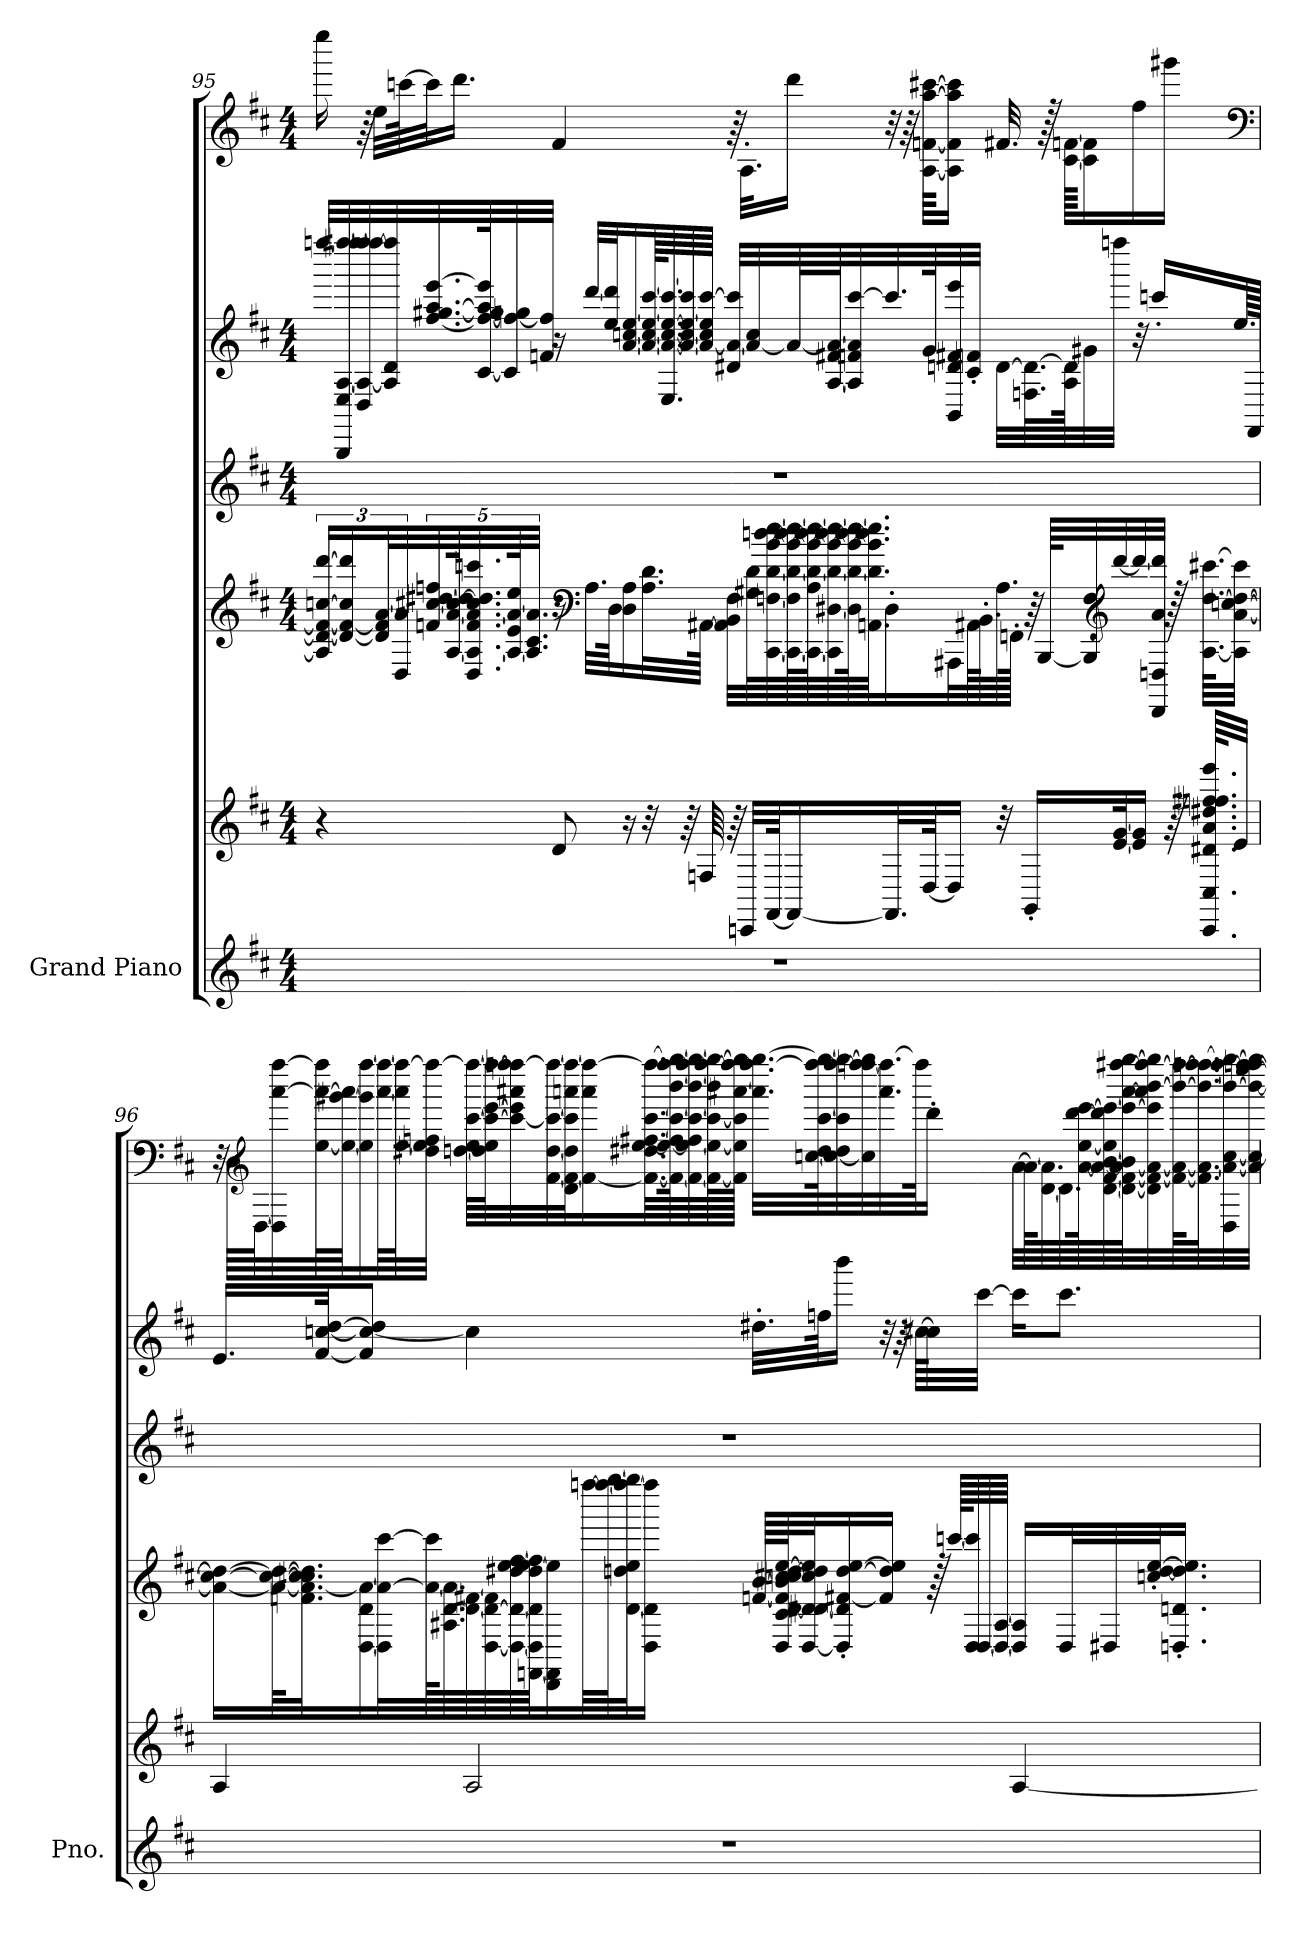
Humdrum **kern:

**kern	**kern	**kern	**kern	**kern	**kern
*part1	*part1	*part1	*part1	*part1	*part1
*staff6	*staff5	*staff4	*staff3	*staff2	*staff1
*I"Grand Piano	*	*	*	*	*
*I'Pno.	*	*	*	*	*
!!LO:LB:g=z
*clefG2	*clefG2	*clefG2	*clefG2	*clefG2	*clefG2
*k[f#c#]	*k[f#c#]	*k[f#c#]	*k[f#c#]	*k[f#c#]	*k[f#c#]
*M4/4	*M4/4	*M4/4	*M4/4	*M4/4	*M4/4
=95	=95	=95	=95	=95	=95
1r	4r	24A/] 24d/_ 24f#/_ [24ccn/ [24ddd/LL	1r	[32ffffn/LLL	16eeee\
.	.	.	.	32BBB/ 32E/ [32A/ 32ffffn/_ [32ffff#X/	.
.	.	24d/_ 24f#/_ 24cc/] 24ddd/]	.	.	.
.	.	.	.	32D/ 32A/_ 32ffff/] 32ffff#/_	64r
.	.	.	.	.	32ee\LLL
.	.	48d/] 48f#/] [48a/L	.	.	.
.	.	.	.	32A/] 32d/ 32ffff#/]	.
.	.	48D/ 48a/]	.	.	.
.	.	.	.	.	[64cccn\K
.	.	40fn/ [40cc#X/ [40dd#X/ 40ffn/	.	[32.ff#/ [32.gg#X/ [32.aa/ [32.eee/	32ccc\J]
.	.	[80A/ [80a/ 80cc#/_ 80dd#/_K	.	.	.
.	.	.	.	.	16.ddd\JJ
.	.	40.D/ 40.A/_ 40.f/ 40.a/_ 40.cc#/] 40.dd#/] 40.cccn/	.	.	.
.	.	.	.	[64c#/ 64ff#/_ 64gg#/] 64aa/] 64eee/]K	.
.	.	.	.	32c#/] 32ff#/_ 32ggn/	.
.	.	80A/_ 80e/ 80a/_ 80ee/K	.	.	.
.	.	40.A/] 40.c#/ 40.a/]JJJ	.	.	.
.	.	.	.	32fn/ 32ff#/]JJJ	.
.	8d/	16r	.	16r	4f#/
*	*	*clefF4	*	*	*
.	.	32.A\LLL	.	[32ddd/LLL	.
.	.	.	.	32ee/ 32ddd/]J	.
.	.	64D\JK	.	.	.
.	16r	16D\ 16A\	.	[16a/ [16ccn/ [16ee/	.
.	32r	32.A\ 32.d\L	.	128a/_ 128cc/_ 128ee/_ [128ccc#/KLL	.
.	.	.	.	64.E/ 64.a/_ 64.cc/_ 64.ee/_ 64.ccc#/_	.
.	64r	.	.	64a/_ 64cc/_ 64ee/_ 64ccc#/]	.
.	64Fn/	[64AA#X\JJJk	.	64a/_ 64cc/] 64ee/] [64ccc#/JJJJ	.
.	64r	32AA#\] 32BB\ 32F#\LLL	.	32d#X/ 32a/_ 32ccc#/]LLL	64r
.	32CCn/LLL	.	.	.	32.A'\KLL
.	.	64G#X\ 64d\L	.	32a/_ 32cc/	.
.	[64FF#/JK	[64CC#\ [64Fn\ [64d\ [64b\ [64ddn\ [64ee\	.	.	.
.	16FF#/_	128CC#\_ 128F\] 128d\_ 128b\_ 128dd\_ 128ee\_L	.	64a/L_	16ddd\JJ
.	.	128CC#\_ 128A\ 128d\_ 128b\_ 128dd\_ 128ee\_J	.	.	.
.	.	64CC#\] [64D#X\ 64d\_ 64b\_ 64dd\_ 64ee\_	.	[64A/ 64f#X/ 64a/_J	.
.	.	128D#\] 128d\_ 128b\_ 128dd\_ 128ee\_K	.	32A/] 32fn/ 32a/] [32ccc#/	.
.	.	64.AAn\ 64.d\] 64.b\] 64.dd\] 64.ee\]JJ	.	.	.
.	32.FF#/L]	16D#'\	.	32.ccc#/]	32r
.	.	.	.	.	64r
.	[64D/JK	.	.	64g/K	[64A\ [64fn\ [64aa\ [64ccc#X\KKLL
.	16D/JJ]	32AAA#X\L	.	32BB/ 32dn/ 32f#X/ 32eee/	16A\] 16f\] 16aa\] 16ccc#\]JJ
.	.	128AA#X\KL	.	32c#/' 32fn/'JJJ	.
.	.	64.BB'\	.	.	.
.	32r	64.A\	.	[32d\LLL	32.f#X/
.	.	128FFn'\JJJJk	.	.	.
.	16GG'/LL	64r	.	64.Fn\ 64.d\_L	.
.	.	[64BBB/KLLL	.	.	128r
.	.	.	.	128A\ 128d\]JK	[128c#\ [128fn\KKKLL
.	.	32BBB/] 32F/	.	32g#X\	16c#\] 16f\]
*	*	*clefG2	*	*	*
.	[32e/ [32g/K	[32ddd/	.	32ffffn\JJJ	.
.	16e/] 16g/]JJ	32ddd/_	.	32r	16ff#\
.	.	32DD/ 32Dn/ 32a/ 32ddd/]JJJ	.	16cccn'/LL	.
.	128r	128r	.	.	16ggg#X\JJ
.	64.CC/ 64.C#/ 64.d#X/ 64.a/ 64.dd#X/ 64.ffn/ 64.ff#X/ 64.eee/KLLL	[64.A\ [64.dd\ [64.ccc#X\KLLL	.	.	.
.	32e/JJJ	32A\] [32a\ [32ccn\ 32dd\_ 32ccc#\]JJJ	.	64.ee/LL	.
*	*	*	*	*	*clefF4
.	.	.	.	128FF#/JJJJk	.
!!LO:PB:g=z
=96	=96	=96	=96	=96	=96
1r	4A/	16a\_ 16cc\_ 16dd\_LL	1r	16.e/LL	32r
.	.	.	.	.	64D\LLLL
*	*	*	*	*	*clefG2
.	.	.	.	.	[64D\J
.	.	64a\_ 64cc\_ 64dd\_KL	.	.	32D\] [32aaa\ [32ffff#\
.	.	32.fn\ 32.a\_ 32.cc\] 32.cc#X\ 32.dd\]J	.	.	.
.	.	.	.	[32f#/ [32ccn/ [32dd/JK	[64ee\ 64aaa\_ 64ffff#\]L
.	.	.	.	.	64ee\_ [64ggg#X\ 64aaa\]JJ
.	.	[16D\ 16d\ 16a\_	.	8f#/] 8cc/_ 8dd/]J	16ee\] 16ggg#\] [16ffff#\
.	.	32D\] 32a\_ [32ccc#\L	.	.	[64aaa\ 64ffff#\_LL
.	.	.	.	.	[64ee\ 64aaa\] 64ffff#\_J
.	.	128a\_ 128ccc#\]KL	.	.	32dd#X\ 32ee\] 32ffn\ 32ffff#\_JJJ
.	.	64.A#X\ [64.d\ 64.a\]	.	.	.
.	2A/	64d\_ [64f#X\	.	4cc\]	[64ddn\ [64ee\ [64ccc#\ 64ffff#\_LLLL
.	.	[64D\ 64d\_ 64f#\]	.	.	64dd\] 64ee\] 64ccc#\_ [64eee\ 64ffff#\_J
.	.	64D\_ 64d\_ [64dd#X\ [64ee\ [64ff#\	.	.	32ccc#\_ 32eee\] 32aaa#X\ 32ffffn\ 32ffff#\_
.	.	[64FFn\ 64D\] 64d\] 64dd#\] 64ee\_ 64ff#\]JJ	.	.	.
.	.	16DD\ 16FF\] 16ee\]	.	.	[32f#\ [32dd\ 32ccc#\_ 32ffff#\_
.	.	.	.	.	32d\ 32f#\_ 32dd\] 32ccc#\] 32aaan\ 32ffff#\_J
.	.	[64ffffn\LL	.	.	16f#\_ 16aaa\ 16ffff#\_
.	.	64ffff\_ [64gggg\J	.	.	.
.	.	[32d\ 32ddn\ 32ee\ 32ffff\_ 32gggg\]J	.	.	.
.	.	16D\ 16d\] 16ffff\]JJ	.	.	64.f#\_ 64.dd#X\ [64.ee\ [64.ff#X\ [64.ccc#\ 64.ffff#\_LL
.	.	.	.	.	128f#\_ 128ee\_ 128ff#\_ 128ccc#\_ [128bbb\ 128ffff#\_ [128gggg\K
.	.	.	.	.	64f#\_ 64ee\_ 64ff#\] 64ccc#\_ 64bbb\_ 64ffff#\_ 64gggg\_
.	.	.	.	.	128f#\_ 128ee\_ 128ccc#\_ 128bbb\] 128ffff#\_ 128gggg\_L
.	.	.	.	.	128f#\] 128ee\] 128ccc#\] [128aaa#X\ 128ffff#\_ 128gggg\]JJJJJ
.	.	[64fn/ [64b/LLLL	.	32.dd#X'\LLL	32.aaa#\] 32.ffff#\_ [32.gggg\LLL
.	.	64D/ 64c#/ [64d/ 64f/] 64b/] [64ccn/ 64cc#X/ [64dd/ [64ee/J	.	.	.
.	.	[32D/ 32dn/] [32d#X/ 32cc/] 32dd/] 32ee/]J	.	.	.
.	.	.	.	64ffn\JK	[64ccn\ [64dd#\ [64ccc#\ 64ffff#\_ 64gggg\_K
.	.	16D/]' 16d#/]' [16f#X/' [16dd/' [16ee/'	.	16bbb\JJ	32cc\_ 32dd#\] 32ccc#\] 32ffff#\_ 32gggg\_
.	.	.	.	.	32cc\] [32ffffn\ 32ffff#\] 32gggg\]
.	.	16f#/] 16dd/] 16ee/]JJ	.	32r	32.aaa#\ 32.ffff\_
.	.	.	.	64r	.
.	.	.	.	[64cc#X\KLLL	64ffff\JK]
.	.	128r	.	32cc#\]	16ddd'\JJ
.	.	[128cccn/KLLLL	.	.	.
.	.	64D/ 64ccc/]	.	.	.
.	.	[64D/	.	[32ccc#\JJJ	.
.	.	64D/_ [64A#/JJJJ	.	.	.
.	[4A/	16D/] 16A#/]LL	.	16ccc#\KL]	[32a\LLL
.	.	.	.	.	128a\KL_
.	.	.	.	.	[64.d\ 64.a\]
.	.	32D/L	.	8.ccc#\J	64.d\]
.	.	.	.	.	[128a\ [128ee\ [128ddd\ [128eee\K
.	.	32D#X/	.	.	[64d\ [64f#\ 64a\_ [64b\ 64ee\] 64ddd\] 64eee\_
.	.	.	.	.	64d\_ 64f#\_ 64a\_ 64b\] 64eee\_ [64aaa#\ [64ffff#X\ [64gggg\J
.	.	32ccn/' [32dd/' [32ee/'J	.	.	32d\] 32f#\_ 32a\_ 32eee\] 32aaa#\] [32bbb\ 32ffff#\_ 32gggg\]
.	.	16.Dn/' 16.dn/' 16.dd/]' 16.ee/]'JJ	.	.	128f#\_ 128a\_ 128bbb\_ 128ffff#\_KL
.	.	.	.	.	64.f#\] 64.a\_ 64.bbb\_ 64.ffffn\ 64.ffff#\_J
.	.	.	.	.	32D\ 32a\_ [32cc\ 32bbb\_ 32ffff#\_ [32gggg\
.	.	.	.	.	32a\] 32cc\_ 32bbb\_ [32eeee\ [32ffffn\ 32ffff#\_ 32gggg\]JJJ
=	=	=	=	=	=
*-	*-	*-	*-	*-	*-
